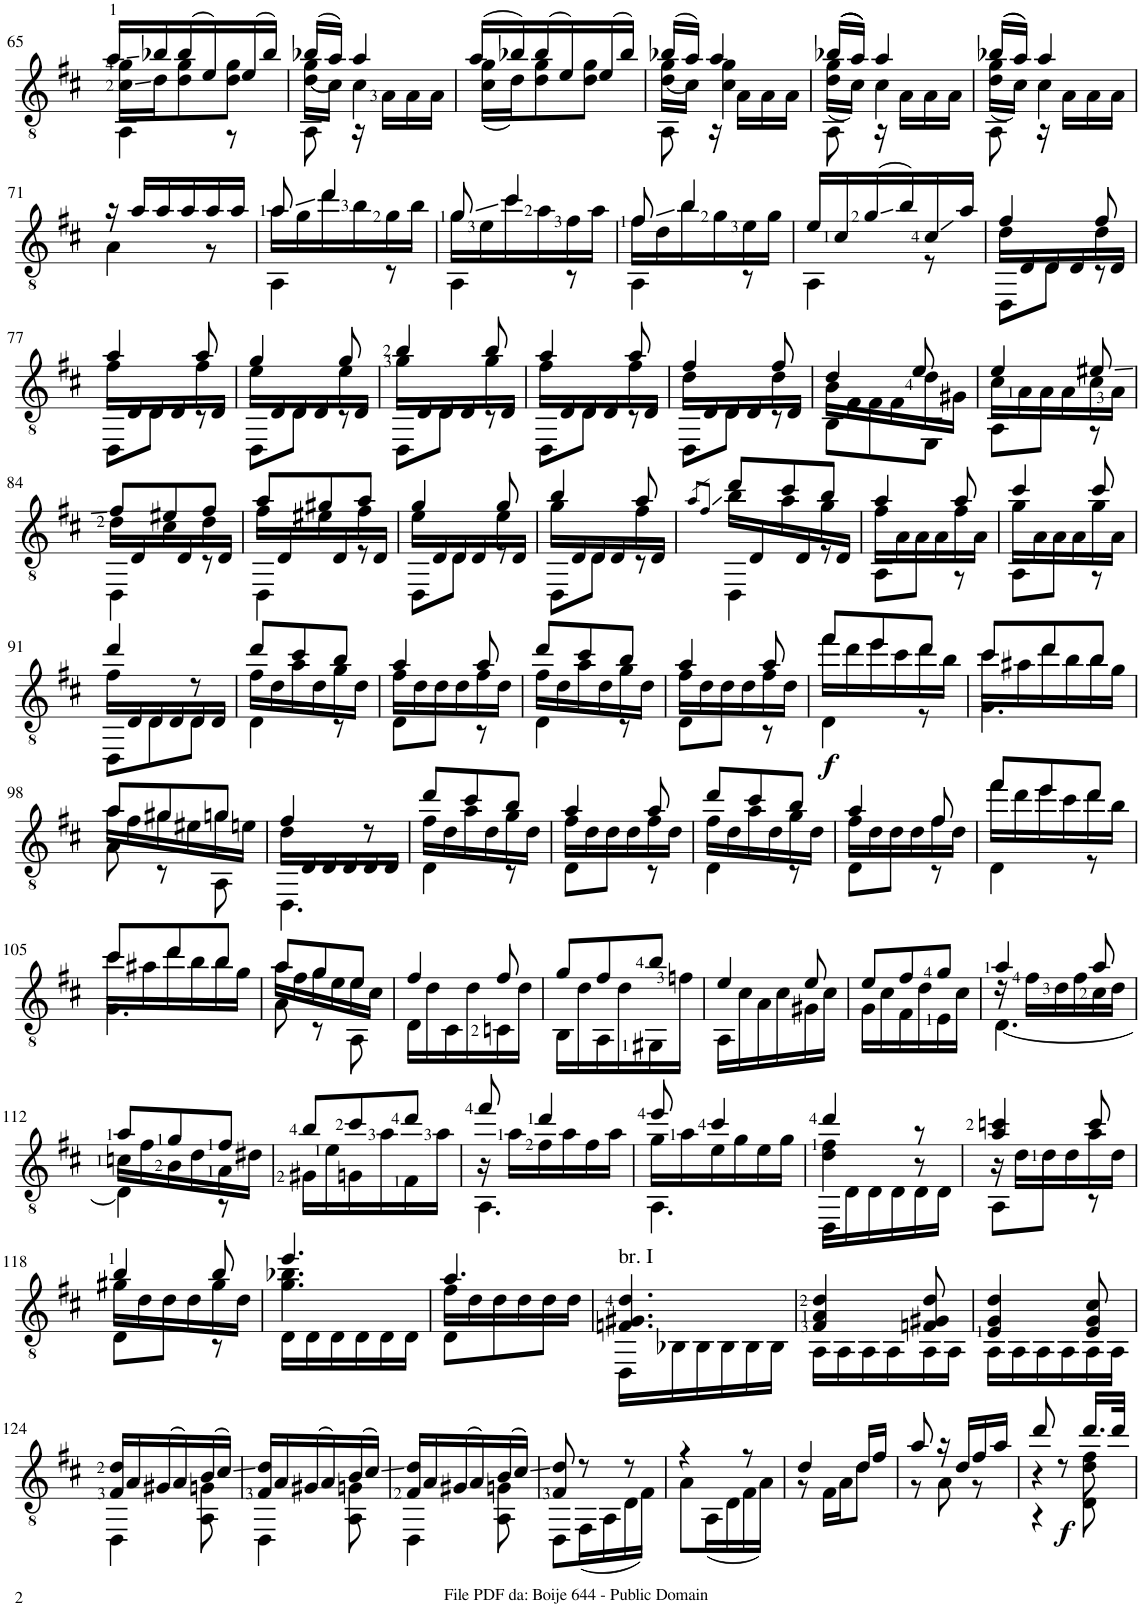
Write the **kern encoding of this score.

**kern	**dynam
*part1	*part1
*staff1	*staff1
*I"Guitar	*
*I'Guit.	*
!!LO:PB:g=z
*clefGv2	*
*k[f#c#]	*
*M3/8	*
=65	=65
*^	*
*	*^	*
16a/LL	16c#\ 16g\LL	4AA\	.
16b-X/	16d\J	.	.
(16b-/	8d\ 8g\	.	.
16e/)	.	.	.
(16e/	8d\ 8g\J	8r	.
16b-/JJ)	.	.	.
=66	=66	=66	=66
(16b-X/LL	(16d\ 16g\LL	8AA\	.
16a/JJ)	16c#\JJ)	.	.
4a/	4c#\	16r	.
.	.	16A\LL	.
.	.	16A\	.
.	.	16A\JJ	.
*	*v	*v	*
=67	=67	=67
(16a/LL	(16c#\ 16g\LL	.
16b-X/)	16d\J)	.
(16b-/	8d\ 8g\	.
16e/)	.	.
(16e/	8d\ 8g\J	.
16b-/JJ)	.	.
=68	=68	=68
*	*^	*
(16b-X/LL	(16d\ 16g\LL	8AA\	.
16a/JJ)	16c#\JJ)	.	.
4a/	4c#\ 4g\	16r	.
.	.	16A\LL	.
.	.	16A\	.
.	.	16A\JJ	.
=69	=69	=69	=69
((((16b-X/LL	(16d\ 16g\LL	8AA\	.
16a/JJ))))	16c#\JJ)	.	.
4a/	4c#\	16r	.
.	.	16A\LL	.
.	.	16A\	.
.	.	16A\JJ	.
=70	=70	=70	=70
((16b-X/LL	(16d\ 16g\LL	8AA\	.
16a/JJ))	16c#\JJ)	.	.
4a/	4c#\	16r	.
.	.	16A\LL	.
.	.	16A\	.
.	.	16A\JJ	.
*	*v	*v	*
!!LO:LB:g=z
=71	=71	=71
16r	4A\	.
16a/LL	.	.
16a/	.	.
16a/	.	.
16a/	8r	.
16a/JJ	.	.
=72	=72	=72
*	*^	*
8a/	16a\LL	4AA\	.
.	16g\	.	.
4dd/	16dd\	.	.
.	16b\	.	.
.	16g\	8r	.
.	16b\JJ	.	.
=73	=73	=73	=73
8g/	16g\LL	4AA\	.
.	16e\	.	.
4cc#/	16cc#\	.	.
.	16a\	.	.
.	16f#\	8r	.
.	16a\JJ	.	.
=74	=74	=74	=74
8f#/	16f#\LL	4AA\	.
.	16d\	.	.
4b/	16b\	.	.
.	16g\	.	.
.	16e\	8r	.
.	16g\JJ	.	.
*	*v	*v	*
=75	=75	=75
16e/LL	4AA\	.
16c#/	.	.
(16g/	.	.
16b/)	.	.
16c#/	8r	.
16a/JJ	.	.
=76	=76	=76
*	*^	*
4f#/	16d\LL	8DD\L	.
.	16D/	.	.
.	16D/	8D\J	.
.	16D/	.	.
8f#/	16d\	8r	.
.	16D/JJ	.	.
!!LO:LB:g=z	!!	!!
=77	=77	=77	=77
4a/	16f#\LL	8DD\L	.
.	16D/	.	.
.	16D/	8D\J	.
.	16D/	.	.
8a/	16f#\	8r	.
.	16D/JJ	.	.
=78	=78	=78	=78
4g/	16e\LL	8DD\L	.
.	16D/	.	.
.	16D/	8D\J	.
.	16D/	.	.
8g/	16e\	8r	.
.	16D/JJ	.	.
=79	=79	=79	=79
4b/	16g\LL	8DD\L	.
.	16D/	.	.
.	16D/	8D\J	.
.	16D/	.	.
8b/	16g\	8r	.
.	16D/JJ	.	.
=80	=80	=80	=80
4a/	16f#\LL	8DD\L	.
.	16D/	.	.
.	16D/	8D\J	.
.	16D/	.	.
8a/	16f#\	8r	.
.	16D/JJ	.	.
=81	=81	=81	=81
4f#/	16d\LL	8DD\L	.
.	16D/	.	.
.	16D/	8D\J	.
.	16D/	.	.
8f#/	16d\	8r	.
.	16D/JJ	.	.
=82	=82	=82	=82
4d/	16B\LL	8BB\L	.
.	16F#\	.	.
.	16F#\	8F#\	.
.	16F#\	.	.
8e/	16d\	8EE\J	.
.	16G#X\JJ	.	.
=83	=83	=83	=83
4e/	16c#\LL	8AA\L	.
.	16A\	.	.
.	16A\	8A\J	.
.	16A\	.	.
8e#X/	16c#\	8r	.
.	16A\JJ	.	.
!!LO:LB:g=z	!!	!!
=84	=84	=84	=84
8f#/L	16d\LL	4DD\	.
.	16D/	.	.
8e#X/	16c#\	.	.
.	16D/	.	.
8f#/J	16d\	8r	.
.	16D/JJ	.	.
=85	=85	=85	=85
8a/L	16f#\LL	4DD\	.
.	16D/	.	.
8g#X/	16e#X\	.	.
.	16D/	.	.
8a/J	16f#\	8r	.
.	16D/JJ	.	.
=86	=86	=86	=86
4g/	16e\LL	8DD\L	.
.	16D/	.	.
.	16D/	8D\J	.
.	16D/	.	.
8g/	16e\	8r	.
.	16D/JJ	.	.
=87	=87	=87	=87
4b/	16g\LL	8DD\L	.
.	16D/	.	.
.	16D/	8D\J	.
.	16D/	.	.
8a/	16f#\	8r	.
.	16D/JJ	.	.
=88	=88	=88	=88
8qa/L	.	.	.
8qf#/J	.	.	.
8dd/L	16b\LL	4DD\	.
.	16D/	.	.
8cc#/	16a\	.	.
.	16D/	.	.
8b/J	16g\	8r	.
.	16D/JJ	.	.
=89	=89	=89	=89
4a/	16f#\LL	8AA\L	.
.	16A\	.	.
.	16A\	8A\J	.
.	16A\	.	.
8a/	16f#\	8r	.
.	16A\JJ	.	.
=90	=90	=90	=90
4cc#/	16g\LL	8AA\L	.
.	16A\	.	.
.	16A\	8A\J	.
.	16A\	.	.
8cc#/	16g\	8r	.
.	16A\JJ	.	.
!!LO:LB:g=z	!!	!!
=91	=91	=91	=91
4dd/	16f#\LL	8DD\L	.
.	16D/	.	.
.	16D/	8D\	.
.	16D/	.	.
8r	16D/	8D\J	.
.	16D/JJ	.	.
=92	=92	=92	=92
8dd/L	16f#\LL	4D\	.
.	16d\	.	.
8cc#/	16a\	.	.
.	16d\	.	.
8b/J	16g\	8r	.
.	16d\JJ	.	.
=93	=93	=93	=93
4a/	16f#\LL	8D\L	.
.	16d\	.	.
.	16d\	8d\J	.
.	16d\	.	.
8a/	16f#\	8r	.
.	16d\JJ	.	.
=94	=94	=94	=94
8dd/L	16f#\LL	4D\	.
.	16d\	.	.
8cc#/	16a\	.	.
.	16d\	.	.
8b/J	16g\	8r	.
.	16d\JJ	.	.
=95	=95	=95	=95
4a/	16f#\LL	8D\L	.
.	16d\	.	.
.	16d\	8d\J	.
.	16d\	.	.
8a/	16f#\	8r	.
.	16d\JJ	.	.
=96	=96	=96	=96
!	!	!	!LO:DY:b
8ff#/L	16ff#\LL	4D\	f
.	16dd\	.	.
8ee/	16ee\	.	.
.	16cc#\	.	.
8dd/J	16dd\	8r	.
.	16b\JJ	.	.
=97	=97	=97	=97
8cc#/L	16cc#\LL	4.G\	.
.	16a#X\	.	.
8dd/	16dd\	.	.
.	16b\	.	.
8b/J	16b\	.	.
.	16g\JJ	.	.
!!LO:LB:g=z	!!	!!
=98	=98	=98	=98
8a/L	16a\LL	8A\	.
.	16f#\	.	.
8g#X/	16g#\	8r	.
.	16e#X\	.	.
8gn/J	16g\	8AA\	.
.	16en\JJ	.	.
=99	=99	=99	=99
4f#/	16d\LL	4.DD\	.
.	16D/	.	.
.	16D/	.	.
.	16D/	.	.
8r	16D/	.	.
.	16D/JJ	.	.
=100	=100	=100	=100
8dd/L	16f#\LL	4D\	.
.	16d\	.	.
8cc#/	16a\	.	.
.	16d\	.	.
8b/J	16g\	8r	.
.	16d\JJ	.	.
=101	=101	=101	=101
4a/	16f#\LL	8D\L	.
.	16d\	.	.
.	16d\	8d\J	.
.	16d\	.	.
8a/	16f#\	8r	.
.	16d\JJ	.	.
=102	=102	=102	=102
8dd/L	16f#\LL	4D\	.
.	16d\	.	.
8cc#/	16a\	.	.
.	16d\	.	.
8b/J	16g\	8r	.
.	16d\JJ	.	.
=103	=103	=103	=103
4a/	16f#\LL	8D\L	.
.	16d\	.	.
.	16d\	8d\J	.
.	16d\	.	.
8f#/	16f#\	8r	.
.	16d\JJ	.	.
=104	=104	=104	=104
8ff#/L	16ff#\LL	4D\	.
.	16dd\	.	.
8ee/	16ee\	.	.
.	16cc#\	.	.
8dd/J	16dd\	8r	.
.	16b\JJ	.	.
!!LO:LB:g=z	!!	!!
=105	=105	=105	=105
8cc#/L	16cc#\LL	4.G\	.
.	16a#X\	.	.
8dd/	16dd\	.	.
.	16b\	.	.
8b/J	16b\	.	.
.	16g\JJ	.	.
=106	=106	=106	=106
8a/L	16a\LL	8A\	.
.	16f#\	.	.
8g/	16g\	8r	.
.	16e\	.	.
8e/J	16e\	8AA\	.
.	16c#\JJ	.	.
*	*v	*v	*
=107	=107	=107
4f#/	16D\LL	.
.	16d\	.
.	16C#\	.
.	16d\	.
8f#/	16Cn\	.
.	16d\JJ	.
=108	=108	=108
8g/L	16BB\LL	.
.	16d\	.
8f#/	16AA\	.
.	16d\	.
8b/J	16GG#X\	.
.	16fn\JJ	.
=109	=109	=109
4e/	16AA\LL	.
.	16c#\	.
.	16A\	.
.	16c#\	.
8e/	16G#X\	.
.	16c#\JJ	.
=110	=110	=110
8e/L	16G\LL	.
.	16c#\	.
8f#/	16F#\	.
.	16d\	.
8g/J	16E\	.
.	16c#\JJ	.
=111	=111	=111
*	*^	*
4a/	16r	[4.D\	.
.	16f#\LL	.	.
.	16d\	.	.
.	16f#\	.	.
8a/	16c#\	.	.
.	16d\JJ	.	.
!!LO:LB:g=z	!!	!!
=112	=112	=112	=112
8a/L	16cn\LL	4D\]	.
.	16f#\	.	.
8g/	16B\	.	.
.	16d\	.	.
8f#/J	16A\	8r	.
.	16d#X\JJ	.	.
*	*v	*v	*
=113	=113	=113
8b/L	16G#X\LL	.
.	16e\	.
8cc#/	16Gn\	.
.	16a\	.
8dd/J	16F#\	.
.	16a\JJ	.
=114	=114	=114
*	*^	*
8ff#/	16r	4.AA\	.
.	16a\LL	.	.
4dd/	16f#\	.	.
.	16a\	.	.
.	16f#\	.	.
.	16a\JJ	.	.
=115	=115	=115	=115
8ee/	16g\LL	4.AA\	.
.	16a\	.	.
4cc#/	16e\	.	.
.	16g\	.	.
.	16e\	.	.
.	16g\JJ	.	.
=116	=116	=116	=116
4dd/	4d\ 4f#\	16DD\LL	.
.	.	16D\	.
.	.	16D\	.
.	.	16D\	.
8r	8r	16D\	.
.	.	16D\JJ	.
=117	=117	=117	=117
4a/ 4ccn/	16r	8AA\L	.
.	16d\LL	.	.
.	16d\	8d\J	.
.	16d\	.	.
8cc/	16a\	8r	.
.	16d\JJ	.	.
!!LO:LB:g=z	!!	!!
=118	=118	=118	=118
4b/	16g#X\LL	8D\L	.
.	16d\	.	.
.	16d\	8d\J	.
.	16d\	.	.
8b/	16g#\	8r	.
.	16d\JJ	.	.
=119	=119	=119	=119
4.ee/	4.g\ 4.b-X\	16D\LL	.
.	.	16D\	.
.	.	16D\	.
.	.	16D\	.
.	.	16D\	.
.	.	16D\JJ	.
=120	=120	=120	=120
4.a/	16f#\LL	8D\L	.
.	16d\	.	.
.	16d\	8d\	.
.	16d\	.	.
.	16d\	8d\J	.
.	16d\JJ	.	.
*	*v	*v	*
=121	=121	=121
!LO:TX:a:t=br. I	!	!
4.Fn/ 4.G#X/ 4.d/	16DD\LL	.
.	16BB-X\	.
.	16BB-\	.
.	16BB-\	.
.	16BB-\	.
.	16BB-\JJ	.
=122	=122	=122
4F#/ 4A/ 4d/	16AA\LL	.
.	16AA\	.
.	16AA\	.
.	16AA\	.
8Fn/ 8G#X/ 8d/	16AA\	.
.	16AA\JJ	.
=123	=123	=123
4E/ 4G/ 4d/	16AA\LL	.
.	16AA\	.
.	16AA\	.
.	16AA\	.
8E/ 8G/ 8c#/	16AA\	.
.	16AA\JJ	.
!!LO:LB:g=z	!!
=124	=124	=124
16F#/ 16d/LL	4DD\	.
16A/	.	.
(16G#X/	.	.
16A/)	.	.
(16B/	8AA\ 8Gn\	.
16c#/JJ)	.	.
=125	=125	=125
16F#/ 16d/LL	4DD\	.
16A/	.	.
(16G#X/	.	.
16A/)	.	.
(16B/	8AA\ 8Gn\	.
16c#/JJ)	.	.
=126	=126	=126
16F#/ 16d/LL	4DD\	.
16A/	.	.
(16G#X/	.	.
16A/)	.	.
(16B/	8AA\ 8Gn\	.
16c#/JJ)	.	.
=127	=127	=127
8F#/ 8d/	8DD\L	.
8r	(16FF#\L	.
.	16AA\	.
8r	16D\	.
.	16F#\JJ)	.
=128	=128	=128
4r	8A\L	.
.	(16AA\L	.
.	16D\	.
8r	16F#\	.
.	16A\JJ)	.
=129	=129	=129
4d/	8r	.
.	16F#\LL	.
.	16A\J	.
16d/LL	8d\J	.
16f#/JJ	.	.
=130	=130	=130
8a/	8r	.
16r	8A\	.
16d/LL	.	.
16f#/	8r	.
16a/JJ	.	.
=131	=131	=131
*	*^	*
8dd/	4r	4r	.
!	!	!	!LO:DY:b
8r	.	.	f
16.dd/LL	8d\ 8f#\	8D\	.
32dd/JJk	.	.	.
*v	*v	*v	*
=	=
*-	*-
